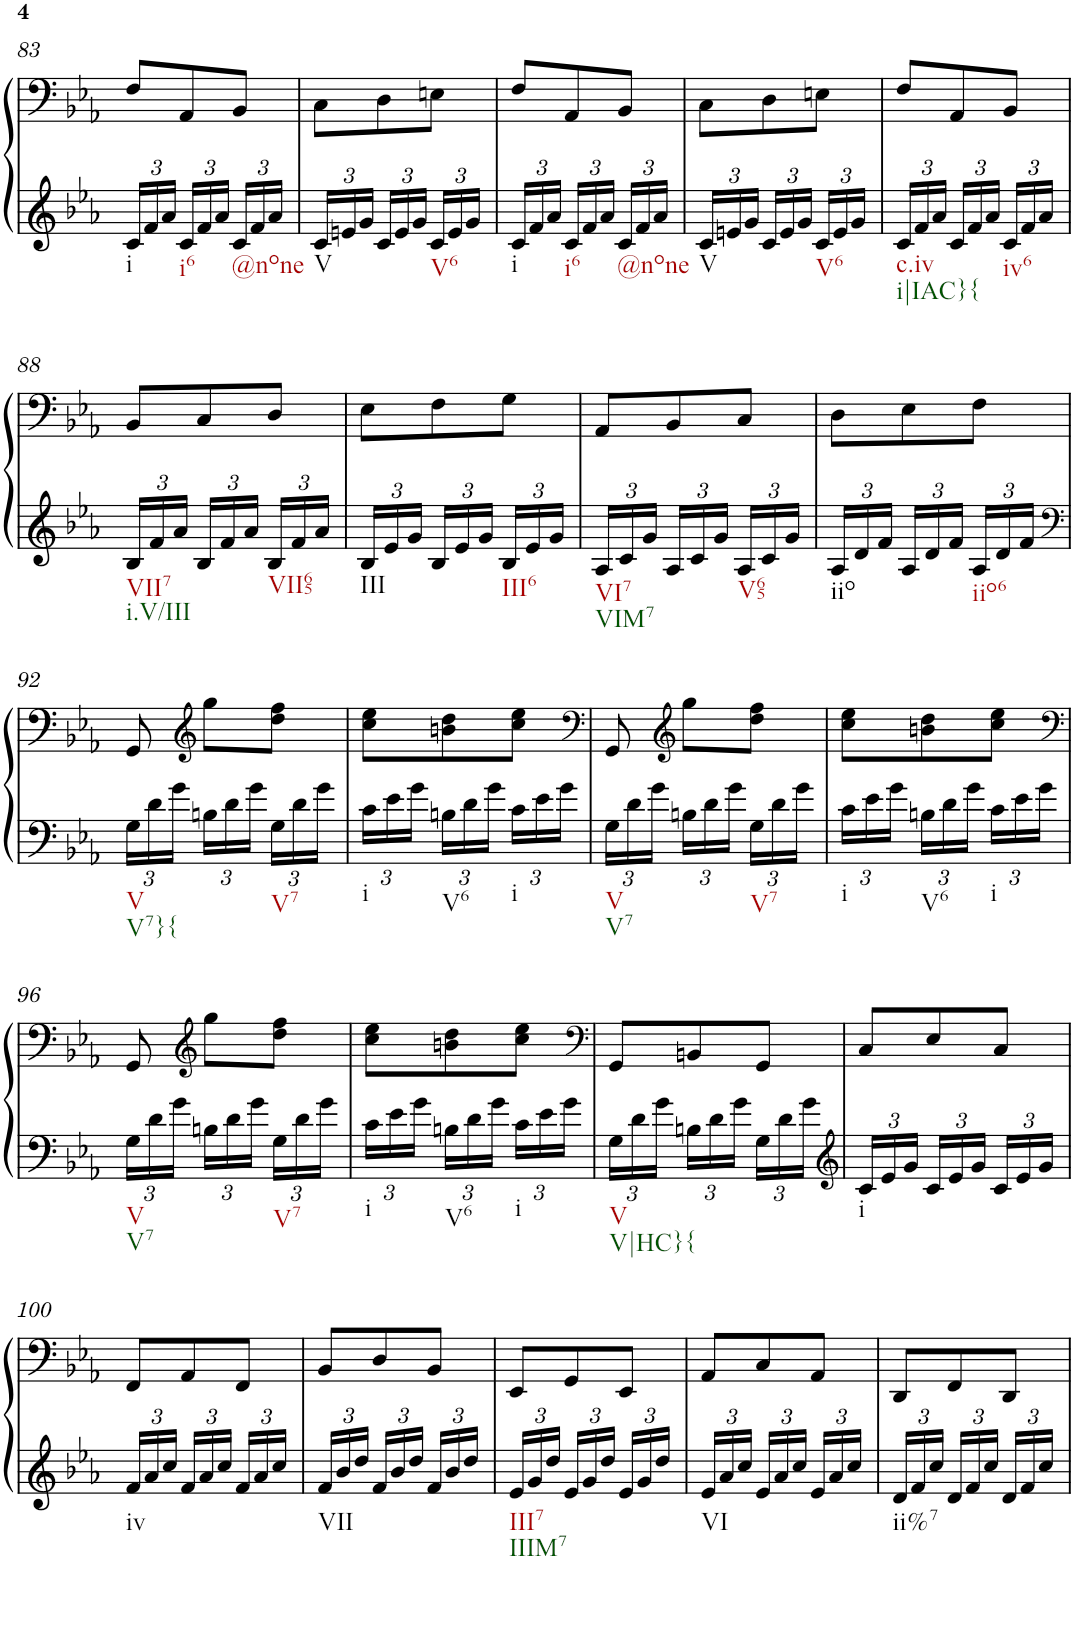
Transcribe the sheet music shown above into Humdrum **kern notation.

**kern	**kern
*part1	*part1
*staff2	*staff1
*I"Piano	*
*I'Pno	*
!!LO:PB:g=z
*clefG2	*clefF4
*k[b-e-a-]	*k[b-e-a-]
*c:	*c:
*M3/8	*M3/8
*Xbrackettup	*
=83	=83
!LO:TX:b:t=i	!
24c/LL	8F/L
24f/	.
24a-/JJ	.
!LO:TX:b:t=i6	!
24c/LL	8AA-/
24f/	.
24a-/JJ	.
!LO:TX:b:t=@none	!
24c/LL	8BB-/J
24f/	.
24a-/JJ	.
=84	=84
!LO:TX:b:t=V	!
24c/LL	8C\L
24en/	.
24g/JJ	.
24c/LL	8D\
24e/	.
24g/JJ	.
!LO:TX:b:t=V6	!
24c/LL	8En\J
24e/	.
24g/JJ	.
=85	=85
!LO:TX:b:t=i	!
24c/LL	8F/L
24f/	.
24a-/JJ	.
!LO:TX:b:t=i6	!
24c/LL	8AA-/
24f/	.
24a-/JJ	.
!LO:TX:b:t=@none	!
24c/LL	8BB-/J
24f/	.
24a-/JJ	.
=86	=86
!LO:TX:b:t=V	!
24c/LL	8C\L
24en/	.
24g/JJ	.
24c/LL	8D\
24e/	.
24g/JJ	.
!LO:TX:b:t=V6	!
24c/LL	8En\J
24e/	.
24g/JJ	.
=87	=87
!LO:TX:b:t=c.iv	!
!LO:TX:b:t=i|IAC}{	!
24c/LL	8F/L
24f/	.
24a-/JJ	.
24c/LL	8AA-/
24f/	.
24a-/JJ	.
!LO:TX:b:t=iv6	!
24c/LL	8BB-/J
24f/	.
24a-/JJ	.
!!LO:LB:g=z
=88	=88
!LO:TX:b:t=VII7	!
!LO:TX:b:t=i.V/III	!
24B-/LL	8BB-/L
24f/	.
24a-/JJ	.
24B-/LL	8C/
24f/	.
24a-/JJ	.
!LO:TX:b:t=VII65	!
24B-/LL	8D/J
24f/	.
24a-/JJ	.
=89	=89
!LO:TX:b:t=III	!
24B-/LL	8E-\L
24e-/	.
24g/JJ	.
24B-/LL	8F\
24e-/	.
24g/JJ	.
!LO:TX:b:t=III6	!
24B-/LL	8G\J
24e-/	.
24g/JJ	.
=90	=90
!LO:TX:b:t=VI7	!
!LO:TX:b:t=VIM7	!
24A-/LL	8AA-/L
24c/	.
24g/JJ	.
24A-/LL	8BB-/
24c/	.
24g/JJ	.
!LO:TX:b:t=V65	!
24A-/LL	8C/J
24c/	.
24g/JJ	.
=91	=91
!LO:TX:b:t=iio	!
24A-/LL	8D\L
24d/	.
24f/JJ	.
24A-/LL	8E-\
24d/	.
24f/JJ	.
!LO:TX:b:t=iio6	!
24A-/LL	8F\J
24d/	.
24f/JJ	.
!!LO:LB:g=z
=92	=92
*clefF4	*
!LO:TX:b:t=V	!
!LO:TX:b:t=V7}{	!
24G\LL	8GG/
24d\	.
24g\JJ	.
*	*clefG2
24Bn\LL	8gg\L
24d\	.
24g\JJ	.
!LO:TX:b:t=V7	!
24G\LL	8dd\ 8ff\J
24d\	.
24g\JJ	.
=93	=93
!LO:TX:b:t=i	!
24c\LL	8cc\ 8ee-\L
24e-\	.
24g\JJ	.
!LO:TX:b:t=V6	!
24Bn\LL	8bn\ 8dd\
24d\	.
24g\JJ	.
!LO:TX:b:t=i	!
24c\LL	8cc\ 8ee-\J
24e-\	.
24g\JJ	.
=94	=94
*	*clefF4
!LO:TX:b:t=V	!
!LO:TX:b:t=V7	!
24G\LL	8GG/
24d\	.
24g\JJ	.
*	*clefG2
24Bn\LL	8gg\L
24d\	.
24g\JJ	.
!LO:TX:b:t=V7	!
24G\LL	8dd\ 8ff\J
24d\	.
24g\JJ	.
=95	=95
!LO:TX:b:t=i	!
24c\LL	8cc\ 8ee-\L
24e-\	.
24g\JJ	.
!LO:TX:b:t=V6	!
24Bn\LL	8bn\ 8dd\
24d\	.
24g\JJ	.
!LO:TX:b:t=i	!
24c\LL	8cc\ 8ee-\J
24e-\	.
24g\JJ	.
!!LO:LB:g=z
=96	=96
*	*clefF4
!LO:TX:b:t=V	!
!LO:TX:b:t=V7	!
24G\LL	8GG/
24d\	.
24g\JJ	.
*	*clefG2
24Bn\LL	8gg\L
24d\	.
24g\JJ	.
!LO:TX:b:t=V7	!
24G\LL	8dd\ 8ff\J
24d\	.
24g\JJ	.
=97	=97
!LO:TX:b:t=i	!
24c\LL	8cc\ 8ee-\L
24e-\	.
24g\JJ	.
!LO:TX:b:t=V6	!
24Bn\LL	8bn\ 8dd\
24d\	.
24g\JJ	.
!LO:TX:b:t=i	!
24c\LL	8cc\ 8ee-\J
24e-\	.
24g\JJ	.
=98	=98
*	*clefF4
!LO:TX:b:t=V	!
!LO:TX:b:t=V|HC}{	!
24G\LL	8GG/L
24d\	.
24g\JJ	.
24Bn\LL	8BBn/
24d\	.
24g\JJ	.
24G\LL	8GG/J
24d\	.
24g\JJ	.
=99	=99
*clefG2	*
!LO:TX:b:t=i	!
24c/LL	8C/L
24e-/	.
24g/JJ	.
24c/LL	8E-/
24e-/	.
24g/JJ	.
24c/LL	8C/J
24e-/	.
24g/JJ	.
!!LO:LB:g=z
=100	=100
!LO:TX:b:t=iv	!
24f/LL	8FF/L
24a-/	.
24cc/JJ	.
24f/LL	8AA-/
24a-/	.
24cc/JJ	.
24f/LL	8FF/J
24a-/	.
24cc/JJ	.
=101	=101
!LO:TX:b:t=VII	!
24f/LL	8BB-/L
24b-/	.
24dd/JJ	.
24f/LL	8D/
24b-/	.
24dd/JJ	.
24f/LL	8BB-/J
24b-/	.
24dd/JJ	.
=102	=102
!LO:TX:b:t=III7	!
!LO:TX:b:t=IIIM7	!
24e-/LL	8EE-/L
24g/	.
24dd/JJ	.
24e-/LL	8GG/
24g/	.
24dd/JJ	.
24e-/LL	8EE-/J
24g/	.
24dd/JJ	.
=103	=103
!LO:TX:b:t=VI	!
24e-/LL	8AA-/L
24a-/	.
24cc/JJ	.
24e-/LL	8C/
24a-/	.
24cc/JJ	.
24e-/LL	8AA-/J
24a-/	.
24cc/JJ	.
=104	=104
!LO:TX:b:t=ii%7	!
24d/LL	8DD/L
24f/	.
24cc/JJ	.
24d/LL	8FF/
24f/	.
24cc/JJ	.
24d/LL	8DD/J
24f/	.
24cc/JJ	.
=	=
*-	*-
